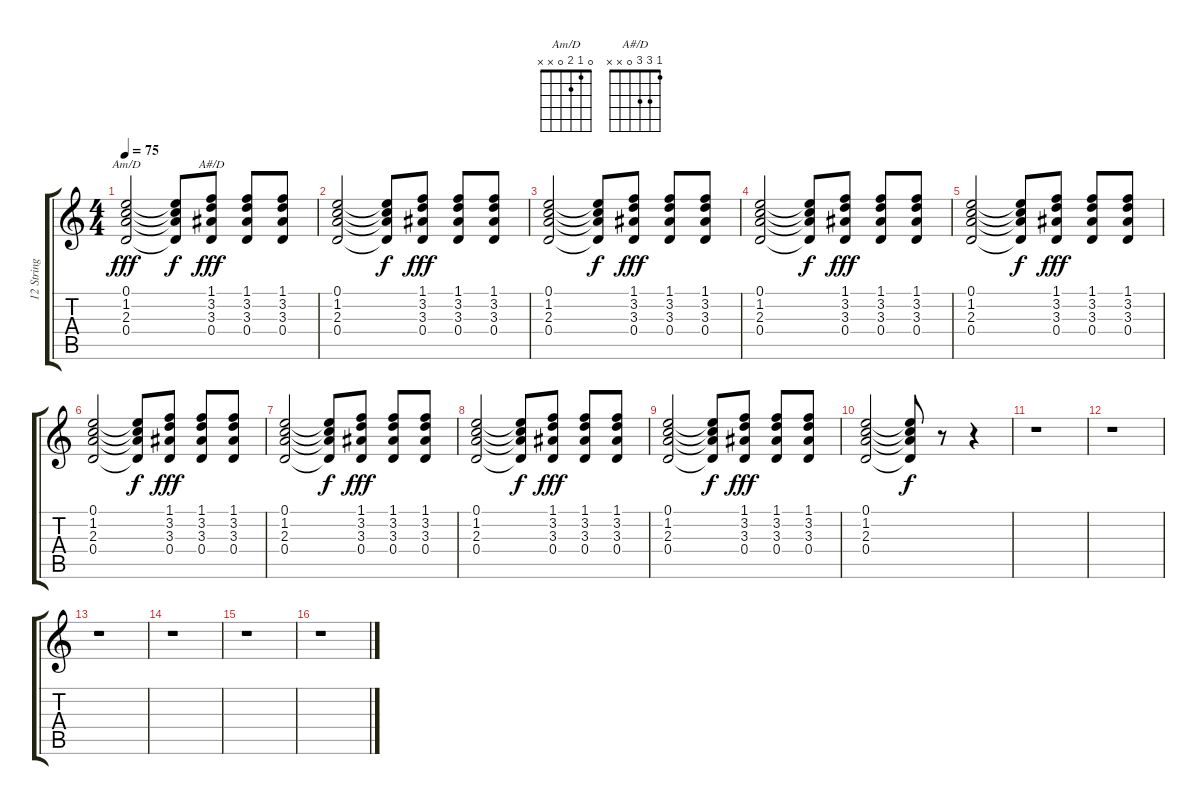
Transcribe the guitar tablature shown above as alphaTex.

\track ("12 String Guitar left" "12 String ") {instrument acousticguitarsteel}
\staff {score tabs}
\tuning (E4 B3 G3 D3 A2 E2) {hide}
\chord ("Am/D" 0 1 2 0 x x)
\chord ("A#/D" 1 3 3 0 x x)
\ts (4 4)
\tempo 75
\clef g2
\ks c
(0.1 1.2 2.3 0.4).2{ch "Am/D" dy fff} (0.1{t} 1.2{t} 2.3{t} 0.4{t}).8{dy f} (1.1 3.2 3.3 0.4).8{ch "A#/D" dy fff} (1.1 3.2 3.3 0.4).8 (1.1 3.2 3.3 0.4).8 |
(0.1 1.2 2.3 0.4).2 (0.1{t} 1.2{t} 2.3{t} 0.4{t}).8{dy f} (1.1 3.2 3.3 0.4).8{dy fff} (1.1 3.2 3.3 0.4).8 (1.1 3.2 3.3 0.4).8 |
(0.1 1.2 2.3 0.4).2 (0.1{t} 1.2{t} 2.3{t} 0.4{t}).8{dy f} (1.1 3.2 3.3 0.4).8{dy fff} (1.1 3.2 3.3 0.4).8 (1.1 3.2 3.3 0.4).8 |
(0.1 1.2 2.3 0.4).2 (0.1{t} 1.2{t} 2.3{t} 0.4{t}).8{dy f} (1.1 3.2 3.3 0.4).8{dy fff} (1.1 3.2 3.3 0.4).8 (1.1 3.2 3.3 0.4).8 |
(0.1 1.2 2.3 0.4).2 (0.1{t} 1.2{t} 2.3{t} 0.4{t}).8{dy f} (1.1 3.2 3.3 0.4).8{dy fff} (1.1 3.2 3.3 0.4).8 (1.1 3.2 3.3 0.4).8 |
(0.1 1.2 2.3 0.4).2 (0.1{t} 1.2{t} 2.3{t} 0.4{t}).8{dy f} (1.1 3.2 3.3 0.4).8{dy fff} (1.1 3.2 3.3 0.4).8 (1.1 3.2 3.3 0.4).8 |
(0.1 1.2 2.3 0.4).2 (0.1{t} 1.2{t} 2.3{t} 0.4{t}).8{dy f} (1.1 3.2 3.3 0.4).8{dy fff} (1.1 3.2 3.3 0.4).8 (1.1 3.2 3.3 0.4).8 |
(0.1 1.2 2.3 0.4).2 (0.1{t} 1.2{t} 2.3{t} 0.4{t}).8{dy f} (1.1 3.2 3.3 0.4).8{dy fff} (1.1 3.2 3.3 0.4).8 (1.1 3.2 3.3 0.4).8 |
(0.1 1.2 2.3 0.4).2{volume 0} (0.1{t} 1.2{t} 2.3{t} 0.4{t}).8{dy f} (1.1 3.2 3.3 0.4).8{dy fff} (1.1 3.2 3.3 0.4).8 (1.1 3.2 3.3 0.4).8 |
(0.1 1.2 2.3 0.4).2 (0.1{t} 1.2{t} 2.3{t} 0.4{t}).8{dy f} r.8 r.4 |
r.1 |
r.1 |
r.1 |
r.1 |
r.1 |
r.1
